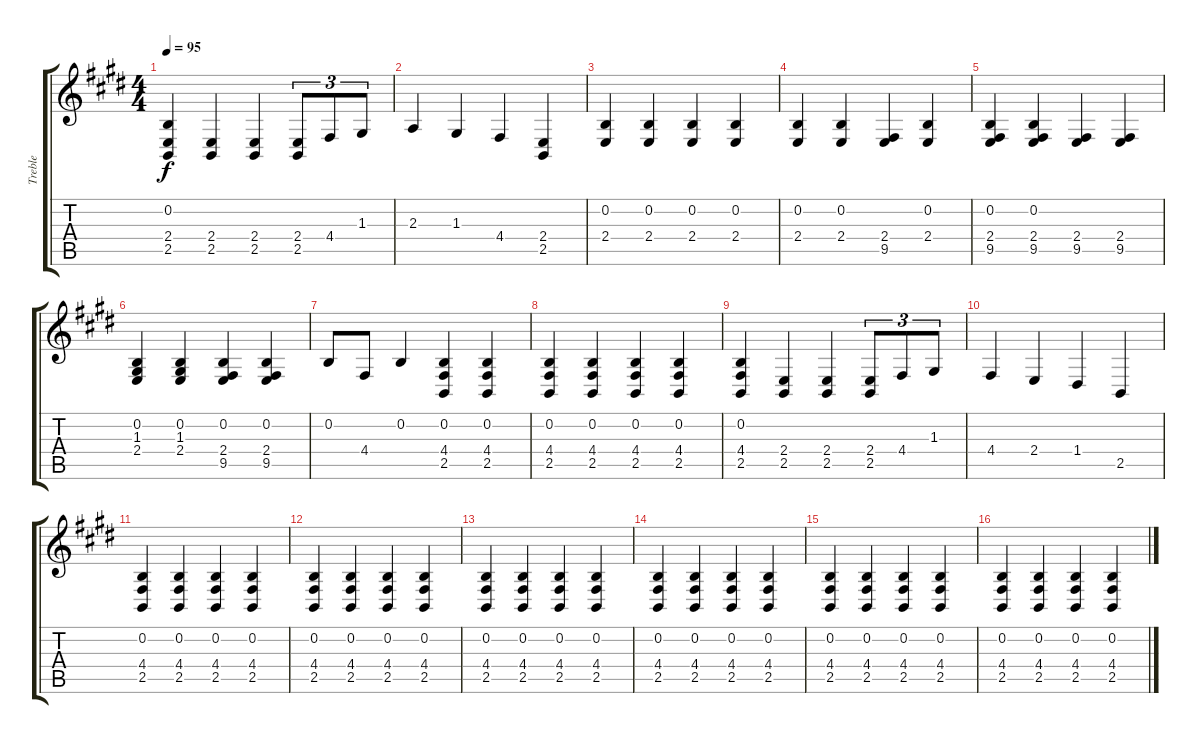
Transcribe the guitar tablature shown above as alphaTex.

\track ("Treble" "Treble") {instrument acousticgrandpiano}
\staff {score tabs}
\tuning (E4 B3 G3 D3 A2 E2) {hide}
\ts (4 4)
\tempo 95
\clef g2
\ks e
(0.2 2.4 2.5).4{dy f} (2.4 2.5).4 (2.4 2.5).4 (2.4 2.5).8{tu (3 2)} 4.4.8{tu (3 2)} 1.3.8{tu (3 2)} |
2.3.4 1.3.4 4.4.4 (2.4 2.5).4 |
(0.2 2.4).4 (0.2 2.4).4 (0.2 2.4).4 (0.2 2.4).4 |
(0.2 2.4).4 (0.2 2.4).4 (2.4 9.5).4 (0.2 2.4).4 |
(0.2 2.4 9.5).4 (0.2 2.4 9.5).4 (2.4 9.5).4 (2.4 9.5).4 |
(0.2 1.3 2.4).4 (0.2 1.3 2.4).4 (0.2 2.4 9.5).4 (0.2 2.4 9.5).4 |
0.2.8 4.4.8 0.2.4 (0.2 4.4 2.5).4 (0.2 4.4 2.5).4 |
(0.2 4.4 2.5).4 (0.2 4.4 2.5).4 (0.2 4.4 2.5).4 (0.2 4.4 2.5).4 |
(0.2 4.4 2.5).4 (2.4 2.5).4 (2.4 2.5).4 (2.4 2.5).8{tu (3 2)} 4.4.8{tu (3 2)} 1.3.8{tu (3 2)} |
4.4.4 2.4.4 1.4.4 2.5.4 |
(0.2 4.4 2.5).4 (0.2 4.4 2.5).4 (0.2 4.4 2.5).4 (0.2 4.4 2.5).4 |
(0.2 4.4 2.5).4 (0.2 4.4 2.5).4 (0.2 4.4 2.5).4 (0.2 4.4 2.5).4 |
(0.2 4.4 2.5).4 (0.2 4.4 2.5).4 (0.2 4.4 2.5).4 (0.2 4.4 2.5).4 |
(0.2 4.4 2.5).4 (0.2 4.4 2.5).4 (0.2 4.4 2.5).4 (0.2 4.4 2.5).4 |
(0.2 4.4 2.5).4 (0.2 4.4 2.5).4 (0.2 4.4 2.5).4 (0.2 4.4 2.5).4 |
(0.2 4.4 2.5).4 (0.2 4.4 2.5).4 (0.2 4.4 2.5).4 (0.2 4.4 2.5).4
